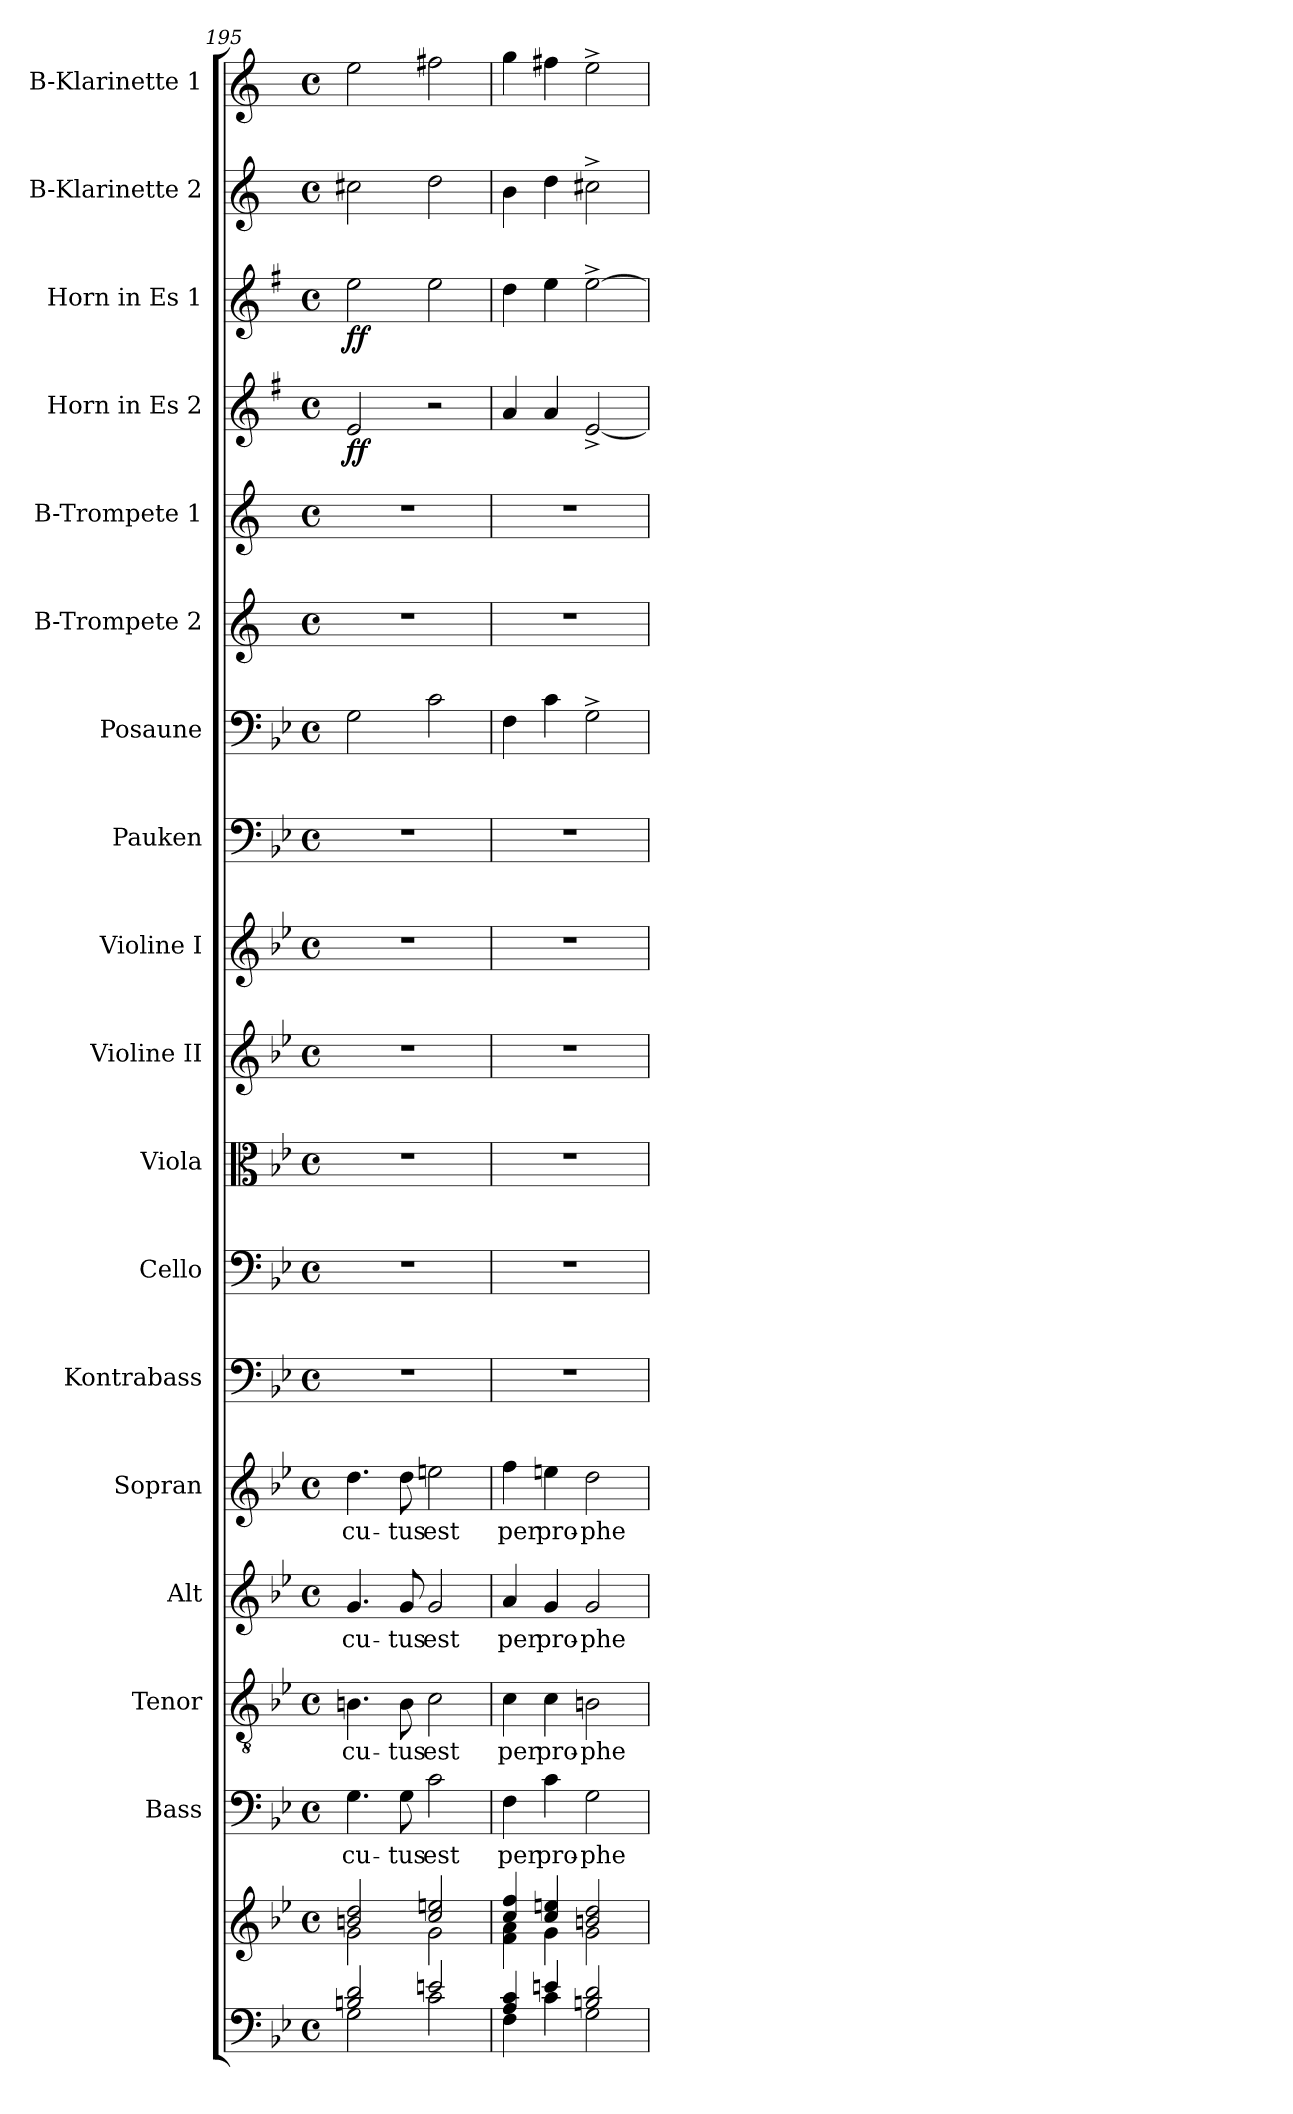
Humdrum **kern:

**kern	**kern	**kern	**text	**kern	**text	**kern	**text	**kern	**text	**kern	**kern	**kern	**kern	**kern	**kern	**kern	**kern	**kern	**kern	**dynam	**kern	**dynam	**kern	**kern
*part18	*part18	*part17	*part17	*part16	*part16	*part15	*part15	*part14	*part14	*part13	*part12	*part11	*part10	*part9	*part8	*part7	*part6	*part5	*part4	*part4	*part3	*part3	*part2	*part1
*staff19	*staff18	*staff17	*staff17	*staff16	*staff16	*staff15	*staff15	*staff14	*staff14	*staff13	*staff12	*staff11	*staff10	*staff9	*staff8	*staff7	*staff6	*staff5	*staff4	*staff4	*staff3	*staff3	*staff2	*staff1
*	*	*I"Bass	*	*I"Tenor	*	*I"Alt	*	*I"Sopran	*	*I"Kontrabass	*I"Cello	*I"Viola	*I"Violine II	*I"Violine I	*I"Pauken	*I"Posaune	*I"B-Trompete 2	*I"B-Trompete 1	*I"Horn in Es 2	*	*I"Horn in Es 1	*	*I"B-Klarinette 2	*I"B-Klarinette 1
*	*	*I'B.	*	*I'T.	*	*I'A.	*	*I'S.	*	*I'Kb.	*	*I'Vla.	*I'Vl. II	*I'Vl. I	*I'Pk.	*I'Pos.	*I'B Trp. 2	*I'B Trp. 1	*	*	*	*	*I'B Kl. 2	*I'B Kl. 1
*clefF4	*clefG2	*clefF4	*	*clefGv2	*	*clefG2	*	*clefG2	*	*clefF4	*clefF4	*clefC3	*clefG2	*clefG2	*clefF4	*clefF4	*clefG2	*clefG2	*clefG2	*	*clefG2	*	*clefG2	*clefG2
*	*	*	*	*	*	*	*	*	*	*ITrd7c12	*	*	*	*	*	*	*ITrd1c2	*ITrd1c2	*ITrd5c9	*	*ITrd5c9	*	*ITrd1c2	*ITrd1c2
*k[b-e-]	*k[b-e-]	*k[b-e-]	*	*k[b-e-]	*	*k[b-e-]	*	*k[b-e-]	*	*k[b-e-]	*k[b-e-]	*k[b-e-]	*k[b-e-]	*k[b-e-]	*k[b-e-]	*k[b-e-]	*k[b-e-]	*k[b-e-]	*k[b-e-]	*	*k[b-e-]	*	*k[b-e-]	*k[b-e-]
*B-:	*B-:	*B-:	*	*B-:	*	*B-:	*	*B-:	*	*B-:	*B-:	*B-:	*B-:	*B-:	*B-:	*B-:	*B-:	*B-:	*B-:	*	*B-:	*	*B-:	*B-:
*M4/4	*M4/4	*M4/4	*	*M4/4	*	*M4/4	*	*M4/4	*	*M4/4	*M4/4	*M4/4	*M4/4	*M4/4	*M4/4	*M4/4	*M4/4	*M4/4	*M4/4	*	*M4/4	*	*M4/4	*M4/4
*met(c)	*met(c)	*met(c)	*	*met(c)	*	*met(c)	*	*met(c)	*	*met(c)	*met(c)	*met(c)	*met(c)	*met(c)	*met(c)	*met(c)	*met(c)	*met(c)	*met(c)	*	*met(c)	*	*met(c)	*met(c)
=195	=195	=195	=195	=195	=195	=195	=195	=195	=195	=195	=195	=195	=195	=195	=195	=195	=195	=195	=195	=195	=195	=195	=195	=195
*^	*^	*	*	*	*	*	*	*	*	*	*	*	*	*	*	*	*	*	*	*	*	*	*	*
!	!	!	!	!	!LO:LY:b	!	!LO:LY:b	!	!LO:LY:b	!	!LO:LY:b	!	!	!	!	!	!	!	!	!	!	!LO:DY:b	!	!LO:DY:b	!	!
2Bn/ 2d/	2G\	2bn/ 2dd/	2g\	4.G\	-cu-	4.Bn\	-cu-	4.g/	-cu-	4.dd\	-cu-	1r	1r	1r	1r	1r	1r	2G\	1r	1r	2G/	ff	2g\	ff	2bn\	2dd\
!	!	!	!	!	!LO:LY:b	!	!LO:LY:b	!	!LO:LY:b	!	!LO:LY:b	!	!	!	!	!	!	!	!	!	!	!	!	!	!	!
.	.	.	.	8G\	-tus	8B\	-tus	8g/	-tus	8dd\	-tus	.	.	.	.	.	.	.	.	.	.	.	.	.	.	.
!	!	!	!	!	!LO:LY:b	!	!LO:LY:b	!	!LO:LY:b	!	!LO:LY:b	!	!	!	!	!	!	!	!	!	!	!	!	!	!	!
2en/	2c\	2cc/ 2een/	2g\	2c\	est	2c\	est	2g/	est	2een\	est	.	.	.	.	.	.	2c\	.	.	2r	.	2g\	.	2cc\	2een\
=196	=196	=196	=196	=196	=196	=196	=196	=196	=196	=196	=196	=196	=196	=196	=196	=196	=196	=196	=196	=196	=196	=196	=196	=196	=196	=196
!	!	!	!	!	!LO:LY:b	!	!LO:LY:b	!	!LO:LY:b	!	!LO:LY:b	!	!	!	!	!	!	!	!	!	!	!	!	!	!	!
4A/ 4c/	4F\	4cc/ 4ff/	4f\ 4a\	4F\	per	4c\	per	4a/	per	4ff\	per	1r	1r	1r	1r	1r	1r	4F\	1r	1r	4c/	.	4f\	.	4a\	4ff\
!	!	!	!	!	!LO:LY:b	!	!LO:LY:b	!	!LO:LY:b	!	!LO:LY:b	!	!	!	!	!	!	!	!	!	!	!	!	!	!	!
4en/	4c\	4cc/ 4een/	4g\	4c\	pro-	4c\	pro-	4g/	pro-	4een\	pro-	.	.	.	.	.	.	4c\	.	.	4c/	.	4g\	.	4cc\	4een\
!	!	!	!	!	!LO:LY:b	!	!LO:LY:b	!	!LO:LY:b	!	!LO:LY:b	!	!	!	!	!	!	!	!	!	!	!	!	!	!	!
2Bn/ 2d/	2G\	2bn/ 2dd/	2g\	2G\	-phe-	2Bn\	-phe-	2g/	-phe-	2dd\	-phe-	.	.	.	.	.	.	2G^>\	.	.	[2G^</	.	[2g^>\	.	2bn^>\	2dd^>\
*v	*v	*	*	*	*	*	*	*	*	*	*	*	*	*	*	*	*	*	*	*	*	*	*	*	*	*
*	*v	*v	*	*	*	*	*	*	*	*	*	*	*	*	*	*	*	*	*	*	*	*	*	*	*
=	=	=	=	=	=	=	=	=	=	=	=	=	=	=	=	=	=	=	=	=	=	=	=	=
*-	*-	*-	*-	*-	*-	*-	*-	*-	*-	*-	*-	*-	*-	*-	*-	*-	*-	*-	*-	*-	*-	*-	*-	*-
